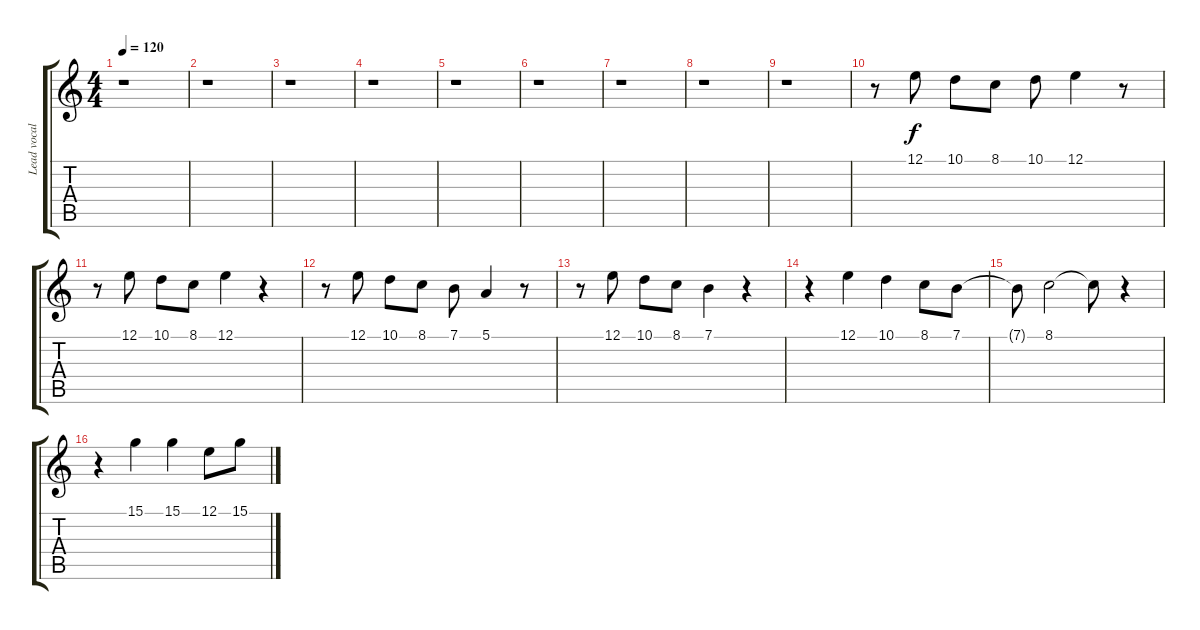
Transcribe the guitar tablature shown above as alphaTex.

\track ("Lead vocals" "Lead vocal") {instrument oboe}
\staff {score tabs}
\tuning (E4 B3 G3 D3 A2 E2) {hide}
\ts (4 4)
\tempo 120
\clef g2
\ks c
r.1{dy f instrument oboe} |
r.1 |
r.1 |
r.1 |
r.1 |
r.1 |
r.1 |
r.1 |
r.1 |
r.8 12.1.8 10.1.8 8.1.8 10.1.8 12.1.4 r.8 |
r.8 12.1.8 10.1.8 8.1.8 12.1.4 r.4 |
r.8 12.1.8 10.1.8 8.1.8 7.1.8 5.1.4 r.8 |
r.8 12.1.8 10.1.8 8.1.8 7.1.4 r.4 |
r.4 12.1.4 10.1.4 8.1.8 7.1.8 |
7.1{t}.8 8.1.2 8.1{t}.8 r.4 |
r.4 15.1.4 15.1.4 12.1.8 15.1.8
